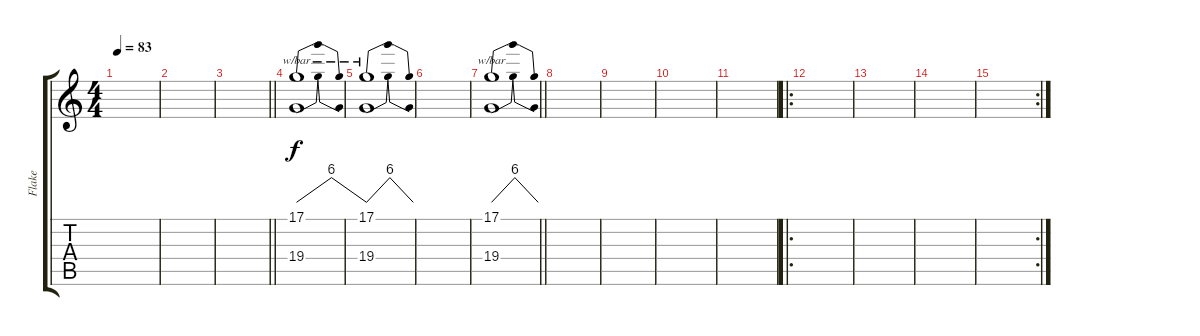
\track ("Flake" "Flake") {instrument lead2sawtooth}
\staff {score tabs}
\tuning (D4 A3 F3 C3 G2 C2) {hide}
\ts (4 4)
\tempo 83
\clef g2
\ks c
|
|
\barLineRight lightlight
|
(17.1 19.4).1{tbe (dip default 0 0 30 24 60 0)} |
(17.1 19.4).1{tbe (dip default 0 0 30 24 60 0)} |
|
\barLineRight lightlight
(17.1 19.4).1{tbe (dip default 0 0 30 24 60 0)} |
|
|
|
|
\ro
|
|
|
\rc 2
